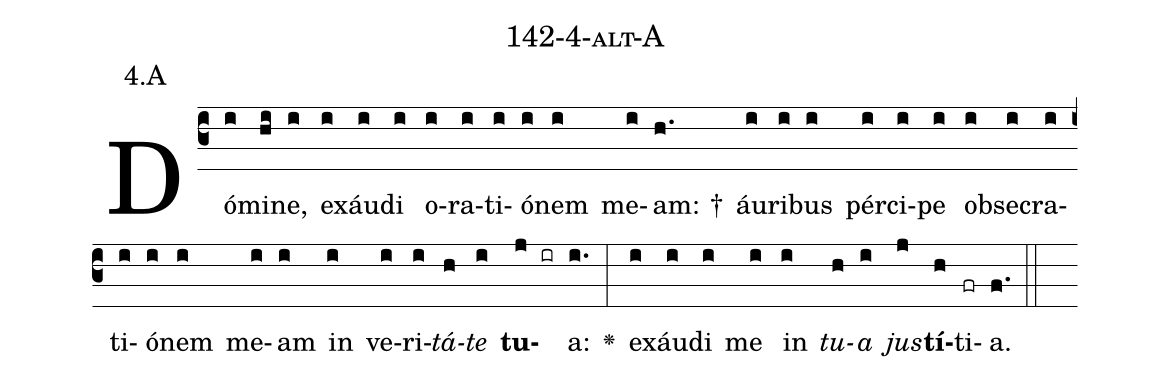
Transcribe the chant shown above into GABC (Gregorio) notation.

name: 142-4-alt-A;
annotation: 4.A;
%%
(c3)Dó(i)mi(hi)ne,(i) ex(i)áu(i)di(i) o(i)ra(i)ti(i)ó(i)nem(i) me(i)am: †(h.) áu(i)ri(i)bus(i) pér(i)ci(i)pe(i) ob(i)se(i)cra(i)ti(i)ó(i)nem(i) me(i)am(i) in(i) ve(i)ri(i)<i>tá</i>(h)<i>te</i>(i) <b>tu</b>(j ir)a:(i.) <v>\greheightstar</v>(:) ex(i)áu(i)di(i) me(i) in(i) <i>tu</i>(h)<i>a</i>(i) <i>jus</i>(j)<b>tí</b>(h)ti(fr)a.(f.) (::)


%E(i) u(h) o(i) u(j) a(h) e.(f.) (::)
